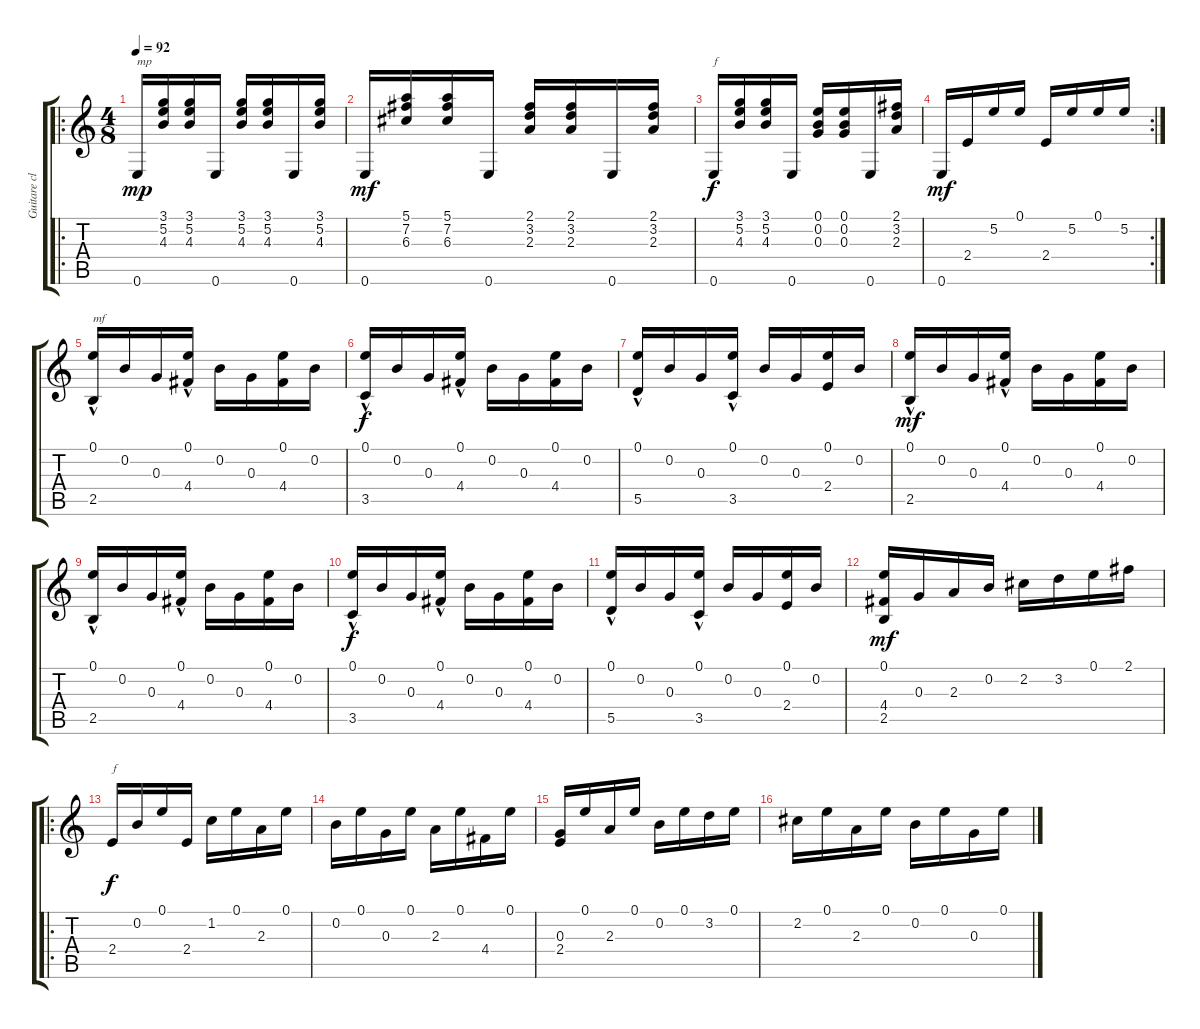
\track ("Guitare classique" "Guitare cl") {instrument acousticguitarnylon}
\staff {score tabs}
\tuning (E4 B3 G3 D3 A2 E2) {hide}
\ro
\ts (4 8)
\tempo 92
\clef g2
\ks c
0.6.16{txt "mp" dy mp} (3.1 5.2 4.3).16 (3.1 5.2 4.3).16 0.6.16 (3.1 5.2 4.3).16 (3.1 5.2 4.3).16 0.6.16 (3.1 5.2 4.3).16 |
0.6.16{dy mf} (5.1 7.2 6.3).16 (5.1 7.2 6.3).16 0.6.16 (2.1 3.2 2.3).16 (2.1 3.2 2.3).16 0.6.16 (2.1 3.2 2.3).16 |
0.6.16{txt "f" dy f} (3.1 5.2 4.3).16 (3.1 5.2 4.3).16 0.6.16 (0.1 0.2 0.3).16 (0.1 0.2 0.3).16 0.6.16 (2.1 3.2 2.3).16 |
\rc 2
0.6.16{dy mf} 2.4.16 5.2.16 0.1.16 2.4.16 5.2.16 0.1.16 5.2.16 |
(0.1 2.5{hac}).16{txt "mf"} 0.2.16 0.3.16 (0.1 4.4{hac}).16 0.2.16 0.3.16 (0.1 4.4).16 0.2.16 |
(0.1 3.5{hac}).16{dy f} 0.2.16 0.3.16 (0.1 4.4{hac}).16 0.2.16 0.3.16 (0.1 4.4).16 0.2.16 |
(0.1 5.5{hac}).16 0.2.16 0.3.16 (0.1 3.5{hac}).16 0.2.16 0.3.16 (0.1 2.4).16 0.2.16 |
(0.1 2.5{hac}).16{dy mf} 0.2.16 0.3.16 (0.1 4.4{hac}).16 0.2.16 0.3.16 (0.1 4.4).16 0.2.16 |
(0.1 2.5{hac}).16 0.2.16 0.3.16 (0.1 4.4{hac}).16 0.2.16 0.3.16 (0.1 4.4).16 0.2.16 |
(0.1 3.5{hac}).16{dy f} 0.2.16 0.3.16 (0.1 4.4{hac}).16 0.2.16 0.3.16 (0.1 4.4).16 0.2.16 |
(0.1 5.5{hac}).16 0.2.16 0.3.16 (0.1 3.5{hac}).16 0.2.16 0.3.16 (0.1 2.4).16 0.2.16 |
(0.1 4.4 2.5).16{dy mf} 0.3.16 2.3.16 0.2.16 2.2.16 3.2.16 0.1.16 2.1.16 |
\ro
2.4.16{txt "f" dy f} 0.2.16 0.1.16 2.4.16 1.2.16 0.1.16 2.3.16 0.1.16 |
0.2.16 0.1.16 0.3.16 0.1.16 2.3.16 0.1.16 4.4.16 0.1.16 |
(0.3 2.4).16 0.1.16 2.3.16 0.1.16 0.2.16 0.1.16 3.2.16 0.1.16 |
2.2.16 0.1.16 2.3.16 0.1.16 0.2.16 0.1.16 0.3.16 0.1.16
